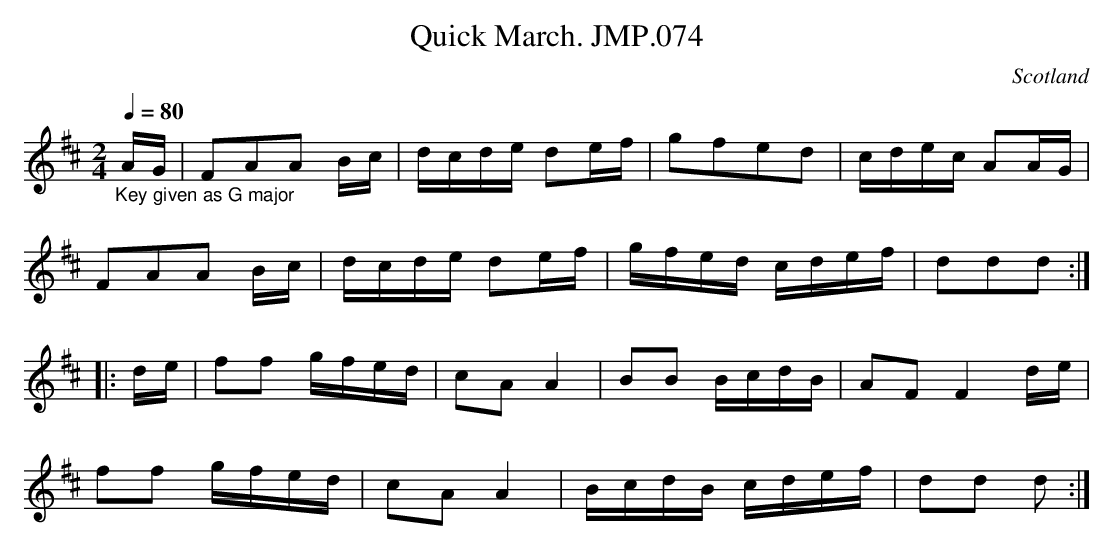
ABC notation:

X:1
T:Quick March. JMP.074
M:2/4
L:1/16
Q:1/4=80
O:Scotland
notC:"79"
K:D major
"_Key given as G major"AG | F2A2A2 Bc |\
dcde d2ef | g2f2e2d2 | cdec A2AG|!
F2A2A2 Bc |dcde d2ef | gfed cdef | d2d2d2 :|!
|:de | f2f2 gfed | c2A2 A4 | B2B2 BcdB | A2F2 F4 de |!
f2f2 gfed | c2A2 A4 | BcdB cdef | d2d2 d2 :|
